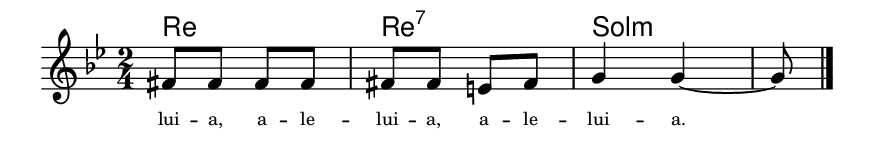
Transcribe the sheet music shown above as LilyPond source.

\version "2.20.0"
#(set! paper-alist (cons '("linha" . (cons (* 148 mm) (* 25 mm))) paper-alist))

\paper {
  #(set-paper-size "linha")
  ragged-right = ##f
}

\language "portugues"


harmonia = \chordmode {
    %\partial 4
%harmonia
  re2 re:7 sol:m~ sol8:m
%/harmonia
}
melodia = \fixed do' {
    \key sol \minor
    \time 2/4
    %\partial 
%recitação
    fas8 fas fas fas
    fas fas mi fas
    sol4 sol~
    sol8
    \bar "|."
%/recitação
}
letra = \lyricmode {
    \teeny
    lui -- a, a -- le -- lui -- a, a -- le -- lui -- a.
    %\tweak self-alignment-X #1  \markup{aten-}
    %\tweak self-alignment-X #-1 \markup{\bold{dei}-me por pie-}
    %\tweak self-alignment-X #-1 \markup{\bold{da}de e escu-}
    %\tweak self-alignment-X #-1 \markup{\bold{tai} minha ora-}
    %\tweak self-alignment-X #-1 \markup{\bold{ção!}}
}

\book {
  \paper {
      indent = 0\mm
      scoreTitleMarkup = \markup {
          \with-color #red
          \fromproperty #'header:piece
      }
  }
  \header {
    %piece = "Ant."
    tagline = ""
  }
  \score {
    <<
      \new ChordNames {
        \set chordChanges = ##t
		\set noChordSymbol = ""
        \harmonia
      }
      \new Voice = "canto" { \melodia }
      \new Lyrics \lyricsto "canto" \letra
    >>
  }
}
